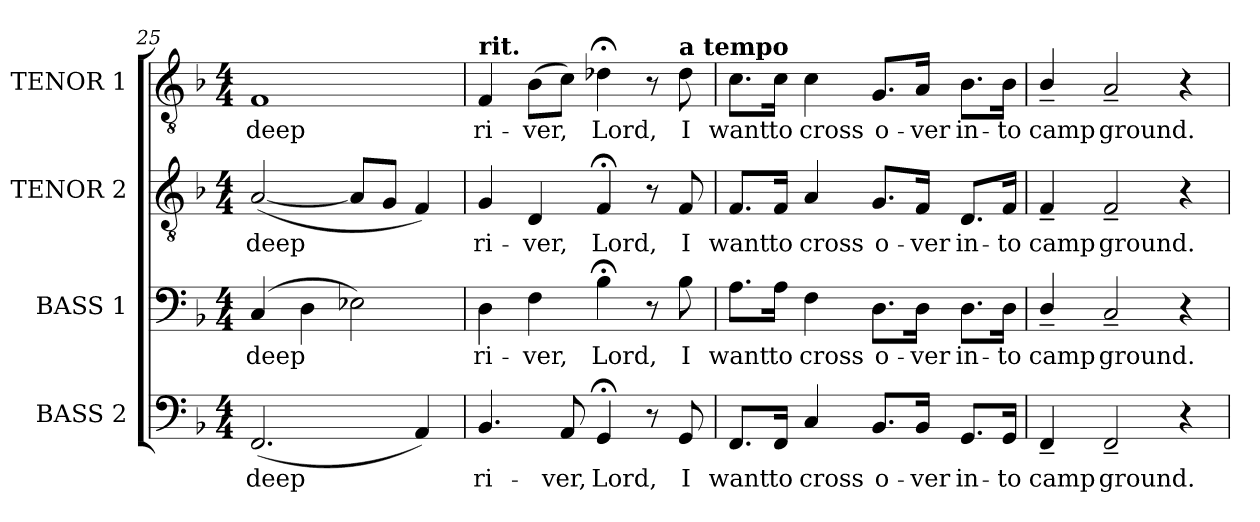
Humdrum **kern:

**kern	**text	**kern	**text	**kern	**text	**kern	**text
*part4	*part4	*part3	*part3	*part2	*part2	*part1	*part1
*staff4	*staff4	*staff3	*staff3	*staff2	*staff2	*staff1	*staff1
*I"BASS 2	*	*I"BASS 1	*	*I"TENOR 2	*	*I"TENOR 1	*
*I'B. 2	*	*I'B. 1	*	*I'T. 2	*	*I'T. 1	*
*clefF4	*	*clefF4	*	*clefGv2	*	*clefGv2	*
*	*	*	*	*ITrd7c12	*	*ITrd7c12	*
*k[b-]	*	*k[b-]	*	*k[b-]	*	*k[b-]	*
*F:	*	*F:	*	*F:	*	*F:	*
*M4/4	*	*M4/4	*	*M4/4	*	*M4/4	*
=25	=25	=25	=25	=25	=25	=25	=25
!	!LO:LY:b:color=#000000	!	!	!	!	!	!
!	!	!	!LO:LY:b:color=#000000	!	!	!	!
!	!	!	!	!	!LO:LY:b:color=#000000	!	!
!	!	!	!	!	!	!	!LO:LY:b:color=#000000
(2.FFi/	deep	(4Ci/	deep	([2AAi/	deep	1FFi	deep
.	.	4Di\	.	.	.	.	.
.	.	2E-Xi\)	.	8AAi/L]	.	.	.
.	.	.	.	8GGi/J	.	.	.
4AAi/)	.	.	.	4FFi/)	.	.	.
=26	=26	=26	=26	=26	=26	=26	=26
!	!LO:LY:b:color=#000000	!	!	!	!	!	!
!	!	!	!LO:LY:b:color=#000000	!	!	!	!
!	!	!	!	!	!LO:LY:b:color=#000000	!	!
!	!	!	!	!	!	!LO:TX:a:B:t=rit.	!
!	!	!	!	!	!	!	!LO:LY:b:color=#000000
4.BB-i/	ri-	4Di\	ri-	4GGi/	ri-	4FFi/	ri-
!	!	!	!LO:LY:b:color=#000000	!	!	!	!
!	!	!	!	!	!LO:LY:b:color=#000000	!	!
!	!	!	!	!	!	!	!LO:LY:b:color=#000000
.	.	4Fi\	-ver,	4DDi/	-ver,	(8BB-i\L	-ver,
!	!LO:LY:b:color=#000000	!	!	!	!	!	!
8AAi/	-ver,	.	.	.	.	8Ci\J)	.
!	!LO:LY:b:color=#000000	!	!	!	!	!	!
!	!	!	!LO:LY:b:color=#000000	!	!	!	!
!	!	!	!	!	!LO:LY:b:color=#000000	!	!
!	!	!	!	!	!	!	!LO:LY:b:color=#000000
4GG;i/	Lord,	4B-;i\	Lord,	4FF;i/	Lord,	4D-X;i\	Lord,
8r	.	8r	.	8r	.	8r	.
!	!LO:LY:b:color=#000000	!	!	!	!	!	!
!	!	!	!LO:LY:b:color=#000000	!	!	!	!
!	!	!	!	!	!LO:LY:b:color=#000000	!	!
!	!	!	!	!	!	!LO:TX:a:B:t=a tempo	!
!	!	!	!	!	!	!	!LO:LY:b:color=#000000
8GGi/	I	8B-i\	I	8FFi/	I	8D-i\	I
=27	=27	=27	=27	=27	=27	=27	=27
!	!LO:LY:b:color=#000000	!	!	!	!	!	!
!	!	!	!LO:LY:b:color=#000000	!	!	!	!
!	!	!	!	!	!LO:LY:b:color=#000000	!	!
!	!	!	!	!	!	!	!LO:LY:b:color=#000000
8.FFi/L	want	8.Ai\L	want	8.FFi/L	want	8.Ci\L	want
!	!LO:LY:b:color=#000000	!	!	!	!	!	!
!	!	!	!LO:LY:b:color=#000000	!	!	!	!
!	!	!	!	!	!LO:LY:b:color=#000000	!	!
!	!	!	!	!	!	!	!LO:LY:b:color=#000000
16FFi/Jk	to	16Ai\Jk	to	16FFi/Jk	to	16Ci\Jk	to
!	!LO:LY:b:color=#000000	!	!	!	!	!	!
!	!	!	!LO:LY:b:color=#000000	!	!	!	!
!	!	!	!	!	!LO:LY:b:color=#000000	!	!
!	!	!	!	!	!	!	!LO:LY:b:color=#000000
4Ci/	cross	4Fi\	cross	4AAi/	cross	4Ci\	cross
!	!LO:LY:b:color=#000000	!	!	!	!	!	!
!	!	!	!LO:LY:b:color=#000000	!	!	!	!
!	!	!	!	!	!LO:LY:b:color=#000000	!	!
!	!	!	!	!	!	!	!LO:LY:b:color=#000000
8.BB-i/L	o-	8.Di\L	o-	8.GGi/L	o-	8.GGi/L	o-
!	!LO:LY:b:color=#000000	!	!	!	!	!	!
!	!	!	!LO:LY:b:color=#000000	!	!	!	!
!	!	!	!	!	!LO:LY:b:color=#000000	!	!
!	!	!	!	!	!	!	!LO:LY:b:color=#000000
16BB-i/Jk	-ver	16Di\Jk	-ver	16FFi/Jk	-ver	16AAi/Jk	-ver
!	!LO:LY:b:color=#000000	!	!	!	!	!	!
!	!	!	!LO:LY:b:color=#000000	!	!	!	!
!	!	!	!	!	!LO:LY:b:color=#000000	!	!
!	!	!	!	!	!	!	!LO:LY:b:color=#000000
8.GGi/L	in-	8.Di\L	in-	8.DDi/L	in-	8.BB-i\L	in-
!	!LO:LY:b:color=#000000	!	!	!	!	!	!
!	!	!	!LO:LY:b:color=#000000	!	!	!	!
!	!	!	!	!	!LO:LY:b:color=#000000	!	!
!	!	!	!	!	!	!	!LO:LY:b:color=#000000
16GGi/Jk	-to	16Di\Jk	-to	16FFi/Jk	-to	16BB-i\Jk	-to
=28	=28	=28	=28	=28	=28	=28	=28
!	!LO:LY:b:color=#000000	!	!	!	!	!	!
!	!	!	!LO:LY:b:color=#000000	!	!	!	!
!	!	!	!	!	!LO:LY:b:color=#000000	!	!
!	!	!	!	!	!	!	!LO:LY:b:color=#000000
4FF~i/	camp	4D~i/	camp	4FF~i/	camp	4BB-~i/	camp
!	!LO:LY:b:color=#000000	!	!	!	!	!	!
!	!	!	!LO:LY:b:color=#000000	!	!	!	!
!	!	!	!	!	!LO:LY:b:color=#000000	!	!
!	!	!	!	!	!	!	!LO:LY:b:color=#000000
2FF~i/	ground.	2C~i/	ground.	2FF~i/	ground.	2AA~i/	ground.
4r	.	4r	.	4r	.	4r	.
=	=	=	=	=	=	=	=
*-	*-	*-	*-	*-	*-	*-	*-
